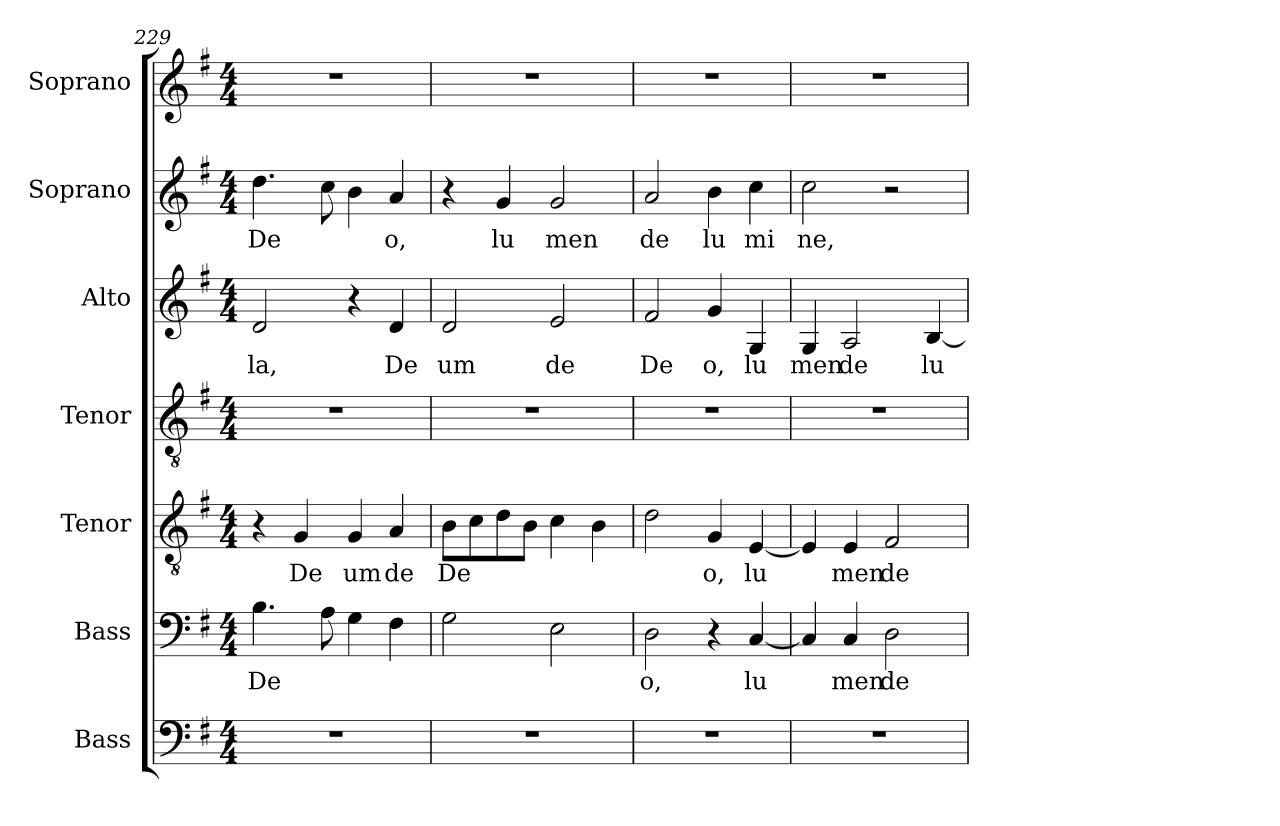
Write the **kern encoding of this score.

**kern	**kern	**text	**kern	**text	**kern	**kern	**text	**kern	**text	**kern
*part7	*part6	*part6	*part5	*part5	*part4	*part3	*part3	*part2	*part2	*part1
*staff7	*staff6	*staff6	*staff5	*staff5	*staff4	*staff3	*staff3	*staff2	*staff2	*staff1
*I"Bass	*I"Bass	*	*I"Tenor	*	*I"Tenor	*I"Alto	*	*I"Soprano	*	*I"Soprano
*I'B.	*I'B.	*	*I'T.	*	*I'T.	*I'A.	*	*I'S.	*	*I'S.
*clefF4	*clefF4	*	*clefGv2	*	*clefGv2	*clefG2	*	*clefG2	*	*clefG2
*	*	*	*ITrd7c12	*	*ITrd7c12	*	*	*	*	*
*k[f#]	*k[f#]	*	*k[f#]	*	*k[f#]	*k[f#]	*	*k[f#]	*	*k[f#]
*G:	*G:	*	*G:	*	*G:	*G:	*	*G:	*	*G:
*M4/4	*M4/4	*	*M4/4	*	*M4/4	*M4/4	*	*M4/4	*	*M4/4
=229	=229	=229	=229	=229	=229	=229	=229	=229	=229	=229
!	!	!LO:LY:b:color=#000000	!	!	!	!	!	!	!	!
!	!	!	!	!	!	!	!LO:LY:b:color=#000000	!	!	!
!	!	!	!	!	!	!	!	!	!LO:LY:b:color=#000000	!
1r	4.Bi\	De	4r	.	1r	2di/	la,	4.ddi\	De	1r
!	!	!	!	!LO:LY:b:color=#000000	!	!	!	!	!	!
.	.	.	4GGi/	De	.	.	.	.	.	.
.	8Ai\	.	.	.	.	.	.	8cci\	.	.
!	!	!	!	!LO:LY:b:color=#000000	!	!	!	!	!	!
.	4Gi\	.	4GGi/	um	.	4r	.	4bi\	.	.
!	!	!	!	!LO:LY:b:color=#000000	!	!	!	!	!	!
!	!	!	!	!	!	!	!LO:LY:b:color=#000000	!	!	!
!	!	!	!	!	!	!	!	!	!LO:LY:b:color=#000000	!
.	4F#i\	.	4AAi/	de	.	4di/	De	4ai/	o,	.
=230	=230	=230	=230	=230	=230	=230	=230	=230	=230	=230
!	!	!	!	!LO:LY:b:color=#000000	!	!	!	!	!	!
!	!	!	!	!	!	!	!LO:LY:b:color=#000000	!	!	!
1r	2Gi\	.	8BBi\L	De	1r	2di/	um	4r	.	1r
.	.	.	8Ci\	.	.	.	.	.	.	.
!	!	!	!	!	!	!	!	!	!LO:LY:b:color=#000000	!
.	.	.	8Di\	.	.	.	.	4gi/	lu	.
.	.	.	8BBi\J	.	.	.	.	.	.	.
!	!	!	!	!	!	!	!LO:LY:b:color=#000000	!	!	!
!	!	!	!	!	!	!	!	!	!LO:LY:b:color=#000000	!
.	2Ei\	.	4Ci\	.	.	2ei/	de	2gi/	men	.
.	.	.	4BBi\	.	.	.	.	.	.	.
!!LO:LB:g=z
=231	=231	=231	=231	=231	=231	=231	=231	=231	=231	=231
!	!	!LO:LY:b:color=#000000	!	!	!	!	!	!	!	!
!	!	!	!	!	!	!	!LO:LY:b:color=#000000	!	!	!
!	!	!	!	!	!	!	!	!	!LO:LY:b:color=#000000	!
1r	2Di\	o,	2Di\	.	1r	2f#i/	De	2ai/	de	1r
!	!	!	!	!LO:LY:b:color=#000000	!	!	!	!	!	!
!	!	!	!	!	!	!	!LO:LY:b:color=#000000	!	!	!
!	!	!	!	!	!	!	!	!	!LO:LY:b:color=#000000	!
.	4r	.	4GGi/	o,	.	4gi/	o,	4bi\	lu	.
!	!	!LO:LY:b:color=#000000	!	!	!	!	!	!	!	!
!	!	!	!	!LO:LY:b:color=#000000	!	!	!	!	!	!
!	!	!	!	!	!	!	!LO:LY:b:color=#000000	!	!	!
!	!	!	!	!	!	!	!	!	!LO:LY:b:color=#000000	!
.	[4Ci/	lu	[4EEi/	lu	.	4Gi/	lu	4cci\	mi	.
=232	=232	=232	=232	=232	=232	=232	=232	=232	=232	=232
!	!	!	!	!	!	!	!LO:LY:b:color=#000000	!	!	!
!	!	!	!	!	!	!	!	!	!LO:LY:b:color=#000000	!
1r	4Ci/]	.	4EEi/]	.	1r	4Gi/	men	2cci\	ne,	1r
!	!	!LO:LY:b:color=#000000	!	!	!	!	!	!	!	!
!	!	!	!	!LO:LY:b:color=#000000	!	!	!	!	!	!
!	!	!	!	!	!	!	!LO:LY:b:color=#000000	!	!	!
.	4Ci/	men	4EEi/	men	.	2Ai/	de	.	.	.
!	!	!LO:LY:b:color=#000000	!	!	!	!	!	!	!	!
!	!	!	!	!LO:LY:b:color=#000000	!	!	!	!	!	!
.	2Di\	de	2FF#i/	de	.	.	.	2r	.	.
!	!	!	!	!	!	!	!LO:LY:b:color=#000000	!	!	!
.	.	.	.	.	.	[4Bi/	lu	.	.	.
=	=	=	=	=	=	=	=	=	=	=
*-	*-	*-	*-	*-	*-	*-	*-	*-	*-	*-
